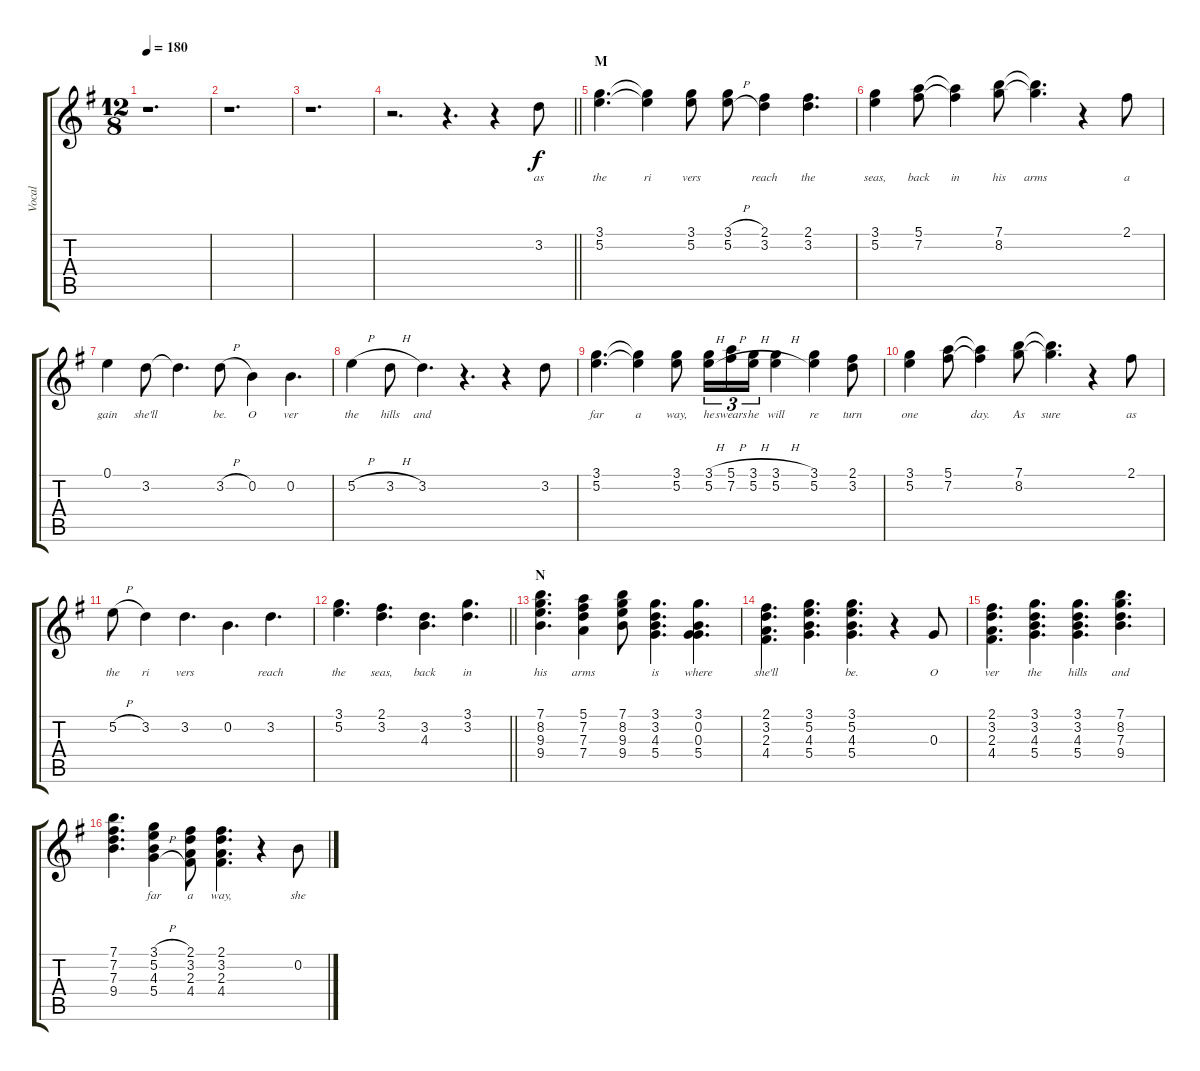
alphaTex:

\track ("Vocal" "Vocal") {instrument electricbassfinger}
\staff {score tabs}
\tuning (E4 B3 G3 D3 A2 E2) {hide}
\ts (12 8)
\tempo 180
\clef g2
\ks g
r.1{d dy fff} |
r.1{d} |
r.1{d} |
\barLineRight lightlight
r.2{d} r.4{d} r.4 3.2.8{lyrics (0 "as") lyrics (1 "") lyrics (2 "") lyrics (3 "") lyrics (4 "") dy f} |
\section ("" "M")
(3.1 5.2).4{d lyrics (0 "the") lyrics (1 "") lyrics (2 "") lyrics (3 "") lyrics (4 "")} (3.1{t} 5.2{t}).4{lyrics (0 "ri") lyrics (1 "") lyrics (2 "") lyrics (3 "") lyrics (4 "")} (3.1 5.2).8{lyrics (0 "vers") lyrics (1 "") lyrics (2 "") lyrics (3 "") lyrics (4 "")} (3.1{h} 5.2{h}).8{lyrics (0 "") lyrics (1 "") lyrics (2 "") lyrics (3 "") lyrics (4 "")} (2.1 3.2).4{lyrics (0 "reach") lyrics (1 "") lyrics (2 "") lyrics (3 "") lyrics (4 "")} (2.1 3.2).4{d lyrics (0 "the") lyrics (1 "") lyrics (2 "") lyrics (3 "") lyrics (4 "")} |
(3.1 5.2).4{lyrics (0 "seas,") lyrics (1 "") lyrics (2 "") lyrics (3 "") lyrics (4 "")} (5.1 7.2).8{lyrics (0 "back") lyrics (1 "") lyrics (2 "") lyrics (3 "") lyrics (4 "")} (5.1{t} 7.2{t}).4{lyrics (0 "in") lyrics (1 "") lyrics (2 "") lyrics (3 "") lyrics (4 "")} (7.1 8.2).8{lyrics (0 "his") lyrics (1 "") lyrics (2 "") lyrics (3 "") lyrics (4 "")} (7.1{t} 8.2{t}).4{d lyrics (0 "arms") lyrics (1 "") lyrics (2 "") lyrics (3 "") lyrics (4 "")} r.4 2.1.8{lyrics (0 "a") lyrics (1 "") lyrics (2 "") lyrics (3 "") lyrics (4 "")} |
0.1.4{lyrics (0 "gain") lyrics (1 "") lyrics (2 "") lyrics (3 "") lyrics (4 "")} 3.2.8{lyrics (0 "she'll") lyrics (1 "") lyrics (2 "") lyrics (3 "") lyrics (4 "")} 3.2{t}.4{d lyrics (0 "") lyrics (1 "") lyrics (2 "") lyrics (3 "") lyrics (4 "")} 3.2{h}.8{lyrics (0 "be.") lyrics (1 "") lyrics (2 "") lyrics (3 "") lyrics (4 "")} 0.2.4{lyrics (0 "O") lyrics (1 "") lyrics (2 "") lyrics (3 "") lyrics (4 "")} 0.2.4{d lyrics (0 "ver") lyrics (1 "") lyrics (2 "") lyrics (3 "") lyrics (4 "")} |
5.2{h}.4{lyrics (0 "the") lyrics (1 "") lyrics (2 "") lyrics (3 "") lyrics (4 "")} 3.2{h}.8{lyrics (0 "hills") lyrics (1 "") lyrics (2 "") lyrics (3 "") lyrics (4 "")} 3.2.4{d lyrics (0 "and") lyrics (1 "") lyrics (2 "") lyrics (3 "") lyrics (4 "")} r.4{d} r.4 3.2.8{lyrics (0 "") lyrics (1 "") lyrics (2 "") lyrics (3 "") lyrics (4 "")} |
(3.1 5.2).4{d lyrics (0 "far") lyrics (1 "") lyrics (2 "") lyrics (3 "") lyrics (4 "")} (3.1{t} 5.2{t}).4{lyrics (0 "a") lyrics (1 "") lyrics (2 "") lyrics (3 "") lyrics (4 "")} (3.1 5.2).8{lyrics (0 "way,") lyrics (1 "") lyrics (2 "") lyrics (3 "") lyrics (4 "")} (3.1{h} 5.2{h}).16{tu (3 2) lyrics (0 "he") lyrics (1 "") lyrics (2 "") lyrics (3 "") lyrics (4 "")} (5.1{h} 7.2{h}).16{tu (3 2) lyrics (0 "swears") lyrics (1 "") lyrics (2 "") lyrics (3 "") lyrics (4 "")} (3.1{h} 5.2{h}).16{tu (3 2) lyrics (0 "he") lyrics (1 "") lyrics (2 "") lyrics (3 "") lyrics (4 "")} (3.1{h} 5.2{h}).4{lyrics (0 "will") lyrics (1 "") lyrics (2 "") lyrics (3 "") lyrics (4 "")} (3.1 5.2).4{lyrics (0 "re") lyrics (1 "") lyrics (2 "") lyrics (3 "") lyrics (4 "")} (2.1 3.2).8{lyrics (0 "turn") lyrics (1 "") lyrics (2 "") lyrics (3 "") lyrics (4 "")} |
(3.1 5.2).4{lyrics (0 "one") lyrics (1 "") lyrics (2 "") lyrics (3 "") lyrics (4 "")} (5.1 7.2).8{lyrics (0 "") lyrics (1 "") lyrics (2 "") lyrics (3 "") lyrics (4 "")} (5.1{t} 7.2{t}).4{lyrics (0 "day.") lyrics (1 "") lyrics (2 "") lyrics (3 "") lyrics (4 "")} (7.1 8.2).8{lyrics (0 "As") lyrics (1 "") lyrics (2 "") lyrics (3 "") lyrics (4 "")} (7.1{t} 8.2{t}).4{d lyrics (0 "sure") lyrics (1 "") lyrics (2 "") lyrics (3 "") lyrics (4 "")} r.4 2.1.8{lyrics (0 "as") lyrics (1 "") lyrics (2 "") lyrics (3 "") lyrics (4 "")} |
5.2{h}.8{lyrics (0 "the") lyrics (1 "") lyrics (2 "") lyrics (3 "") lyrics (4 "")} 3.2.4{lyrics (0 "ri") lyrics (1 "") lyrics (2 "") lyrics (3 "") lyrics (4 "")} 3.2.4{d lyrics (0 "vers") lyrics (1 "") lyrics (2 "") lyrics (3 "") lyrics (4 "")} 0.2.4{d lyrics (0 "") lyrics (1 "") lyrics (2 "") lyrics (3 "") lyrics (4 "")} 3.2.4{d lyrics (0 "reach") lyrics (1 "") lyrics (2 "") lyrics (3 "") lyrics (4 "")} |
\barLineRight lightlight
(3.1 5.2).4{d lyrics (0 "the") lyrics (1 "") lyrics (2 "") lyrics (3 "") lyrics (4 "")} (2.1 3.2).4{d lyrics (0 "seas,") lyrics (1 "") lyrics (2 "") lyrics (3 "") lyrics (4 "")} (3.2 4.3).4{d lyrics (0 "back") lyrics (1 "") lyrics (2 "") lyrics (3 "") lyrics (4 "")} (3.1 3.2).4{d lyrics (0 "in") lyrics (1 "") lyrics (2 "") lyrics (3 "") lyrics (4 "")} |
\section ("" "N")
(7.1 8.2 9.3 9.4).4{d lyrics (0 "his") lyrics (1 "") lyrics (2 "") lyrics (3 "") lyrics (4 "")} (5.1 7.2 7.3 7.4).4{lyrics (0 "arms") lyrics (1 "") lyrics (2 "") lyrics (3 "") lyrics (4 "")} (7.1 8.2 9.3 9.4).8{lyrics (0 "") lyrics (1 "") lyrics (2 "") lyrics (3 "") lyrics (4 "")} (3.1 3.2 4.3 5.4).4{d lyrics (0 "is") lyrics (1 "") lyrics (2 "") lyrics (3 "") lyrics (4 "")} (3.1 0.2 0.3 5.4).4{d lyrics (0 "where") lyrics (1 "") lyrics (2 "") lyrics (3 "") lyrics (4 "")} |
(2.1 3.2 2.3 4.4).4{d lyrics (0 "she'll") lyrics (1 "") lyrics (2 "") lyrics (3 "") lyrics (4 "")} (3.1 5.2 4.3 5.4).4{d lyrics (0 "") lyrics (1 "") lyrics (2 "") lyrics (3 "") lyrics (4 "")} (3.1 5.2 4.3 5.4).4{d lyrics (0 "be.") lyrics (1 "") lyrics (2 "") lyrics (3 "") lyrics (4 "")} r.4 0.3.8{lyrics (0 "O") lyrics (1 "") lyrics (2 "") lyrics (3 "") lyrics (4 "")} |
(2.1 3.2 2.3 4.4).4{d lyrics (0 "ver") lyrics (1 "") lyrics (2 "") lyrics (3 "") lyrics (4 "")} (3.1 3.2 4.3 5.4).4{d lyrics (0 "the") lyrics (1 "") lyrics (2 "") lyrics (3 "") lyrics (4 "")} (3.1 3.2 4.3 5.4).4{d lyrics (0 "hills") lyrics (1 "") lyrics (2 "") lyrics (3 "") lyrics (4 "")} (7.1 8.2 7.3 9.4).4{d lyrics (0 "and") lyrics (1 "") lyrics (2 "") lyrics (3 "") lyrics (4 "")} |
(7.1 7.2 7.3 9.4).4{d lyrics (0 "") lyrics (1 "") lyrics (2 "") lyrics (3 "") lyrics (4 "")} (3.1{h} 5.2{h} 4.3{h} 5.4{h}).4{lyrics (0 "far") lyrics (1 "") lyrics (2 "") lyrics (3 "") lyrics (4 "")} (2.1 3.2 2.3 4.4).8{lyrics (0 "a") lyrics (1 "") lyrics (2 "") lyrics (3 "") lyrics (4 "")} (2.1 3.2 2.3 4.4).4{d lyrics (0 "way,") lyrics (1 "") lyrics (2 "") lyrics (3 "") lyrics (4 "")} r.4 0.2.8{lyrics (0 "she") lyrics (1 "") lyrics (2 "") lyrics (3 "") lyrics (4 "")}
